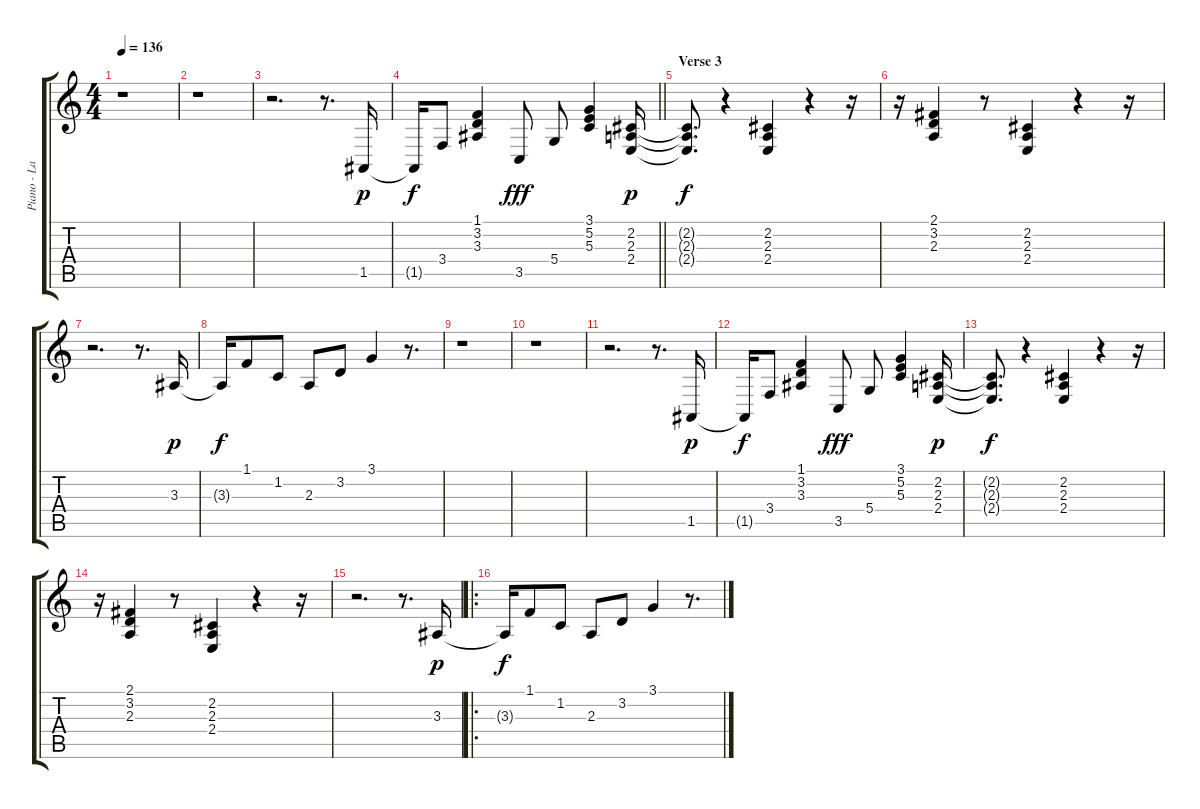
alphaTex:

\track ("Piano - Lamm" "Piano - La") {instrument acousticgrandpiano}
\staff {score tabs}
\tuning (E4 B3 G3 D3 A2 E2) {hide}
\ts (4 4)
\tempo 136
\clef g2
\ks c
r.1{dy f} |
r.1 |
r.2{d} r.8{d} 1.5.16{dy p} |
\barLineRight lightlight
1.5{t}.16{dy f} 3.4.8 (1.1 3.2 3.3).4 3.5.8{dy fff} 5.4.8 (3.1 5.2 5.3).4 (2.2 2.3 2.4).16{dy p} |
\section ("" "Verse 3")
(2.2{t} 2.3{t} 2.4{t}).8{d dy f} r.4 (2.2 2.3 2.4).4 r.4 r.16 |
r.16 (2.1 3.2 2.3).4 r.8 (2.2 2.3 2.4).4 r.4 r.16 |
r.2{d} r.8{d} 3.3.16{dy p} |
3.3{t}.16{dy f} 1.1.8 1.2.8 2.3.8 3.2.8 3.1.4 r.8{d} |
r.1 |
r.1 |
r.2{d} r.8{d} 1.5.16{dy p} |
1.5{t}.16{dy f} 3.4.8 (1.1 3.2 3.3).4 3.5.8{dy fff} 5.4.8 (3.1 5.2 5.3).4 (2.2 2.3 2.4).16{dy p} |
(2.2{t} 2.3{t} 2.4{t}).8{d dy f} r.4 (2.2 2.3 2.4).4 r.4 r.16 |
r.16 (2.1 3.2 2.3).4 r.8 (2.2 2.3 2.4).4 r.4 r.16 |
r.2{d} r.8{d} 3.3.16{dy p} |
\ro
3.3{t}.16{dy f} 1.1.8 1.2.8 2.3.8 3.2.8 3.1.4 r.8{d}
